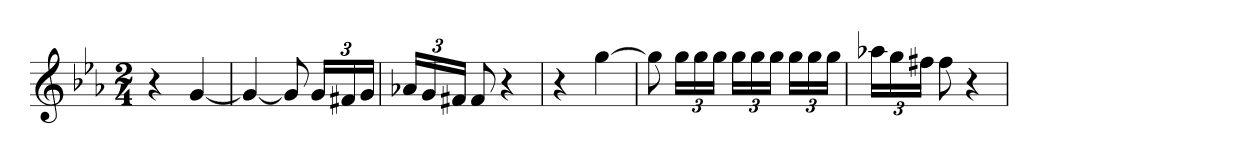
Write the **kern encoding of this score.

**kern
*part1
*staff1
*clefG2
*k[b-e-a-]
*E-:
*M2/4
=1
4r
[4g
=2
4g_
8g]
24gLL
24f#X
24gJJ
=3
24a-XLL
24g
24f#XJJ
8f#
4r
=4
4r
[4gg
=5
8gg]
24ggLL
24gg
24ggJJ
24ggLL
24gg
24ggJJ
24ggLL
24gg
24ggJJ
=6
24aa-XLL
24gg
24ff#XJJ
8ff#
4r
=
*-
